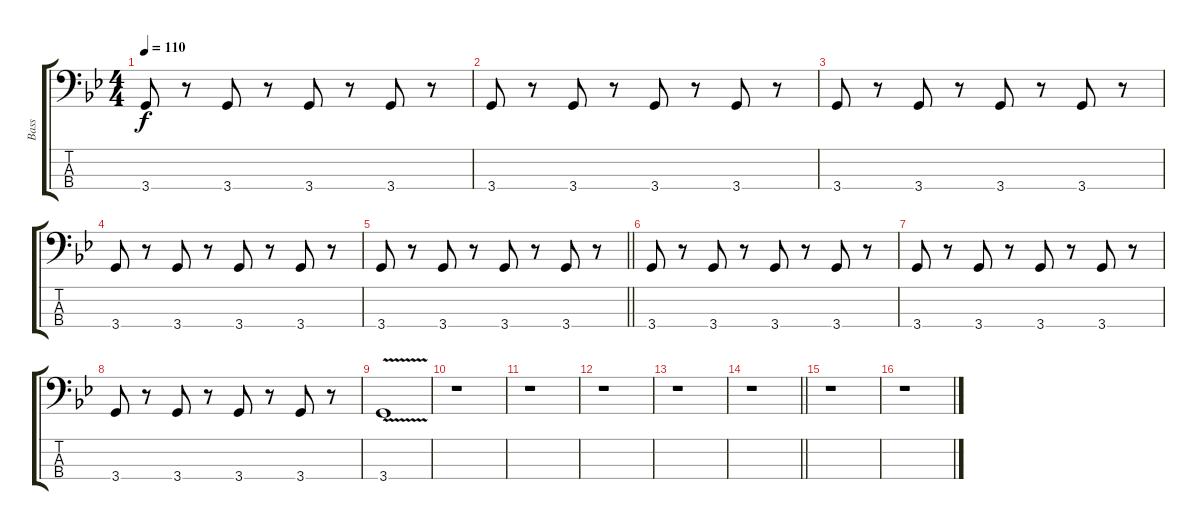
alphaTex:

\track ("Bass" "Bass") {instrument electricbasspick}
\staff {score tabs}
\tuning (G2 D2 A1 E1) {hide}
\ts (4 4)
\tempo 110
\clef f4
\ks bb
3.4.8{dy f} r.8 3.4.8 r.8 3.4.8 r.8 3.4.8 r.8 |
3.4.8 r.8 3.4.8 r.8 3.4.8 r.8 3.4.8 r.8 |
3.4.8 r.8 3.4.8 r.8 3.4.8 r.8 3.4.8 r.8 |
3.4.8 r.8 3.4.8 r.8 3.4.8 r.8 3.4.8 r.8 |
\barLineRight lightlight
3.4.8 r.8 3.4.8 r.8 3.4.8 r.8 3.4.8 r.8 |
3.4.8 r.8 3.4.8 r.8 3.4.8 r.8 3.4.8 r.8 |
3.4.8 r.8 3.4.8 r.8 3.4.8 r.8 3.4.8 r.8 |
3.4.8 r.8 3.4.8 r.8 3.4.8 r.8 3.4.8 r.8 |
3.4{v}.1 |
r.1 |
r.1 |
r.1 |
r.1 |
\barLineRight lightlight
r.1 |
r.1 |
r.1
